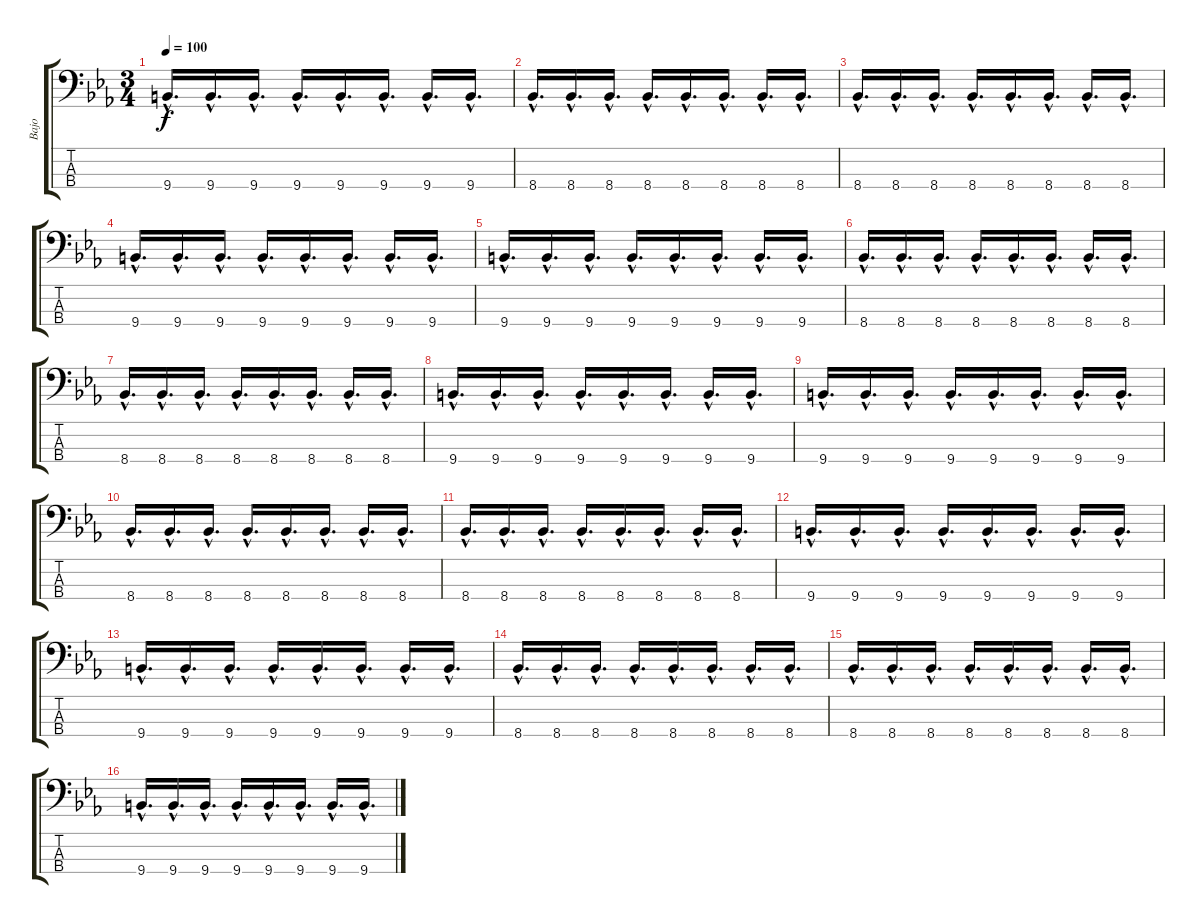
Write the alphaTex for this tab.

\track ("Bajo" "Bajo") {instrument electricbasspick}
\staff {score tabs}
\tuning (G2 D2 A1 D1) {hide}
\ts (3 4)
\tempo 100
\clef f4
\ks eb
9.4{hac}.16{d dy f} 9.4{hac}.16{d} 9.4{hac}.16{d} 9.4{hac}.16{d} 9.4{hac}.16{d} 9.4{hac}.16{d} 9.4{hac}.16{d} 9.4{hac}.16{d} |
8.4{hac}.16{d} 8.4{hac}.16{d} 8.4{hac}.16{d} 8.4{hac}.16{d} 8.4{hac}.16{d} 8.4{hac}.16{d} 8.4{hac}.16{d} 8.4{hac}.16{d} |
8.4{hac}.16{d} 8.4{hac}.16{d} 8.4{hac}.16{d} 8.4{hac}.16{d} 8.4{hac}.16{d} 8.4{hac}.16{d} 8.4{hac}.16{d} 8.4{hac}.16{d} |
9.4{hac}.16{d} 9.4{hac}.16{d} 9.4{hac}.16{d} 9.4{hac}.16{d} 9.4{hac}.16{d} 9.4{hac}.16{d} 9.4{hac}.16{d} 9.4{hac}.16{d} |
9.4{hac}.16{d} 9.4{hac}.16{d} 9.4{hac}.16{d} 9.4{hac}.16{d} 9.4{hac}.16{d} 9.4{hac}.16{d} 9.4{hac}.16{d} 9.4{hac}.16{d} |
8.4{hac}.16{d} 8.4{hac}.16{d} 8.4{hac}.16{d} 8.4{hac}.16{d} 8.4{hac}.16{d} 8.4{hac}.16{d} 8.4{hac}.16{d} 8.4{hac}.16{d} |
8.4{hac}.16{d} 8.4{hac}.16{d} 8.4{hac}.16{d} 8.4{hac}.16{d} 8.4{hac}.16{d} 8.4{hac}.16{d} 8.4{hac}.16{d} 8.4{hac}.16{d} |
9.4{hac}.16{d} 9.4{hac}.16{d} 9.4{hac}.16{d} 9.4{hac}.16{d} 9.4{hac}.16{d} 9.4{hac}.16{d} 9.4{hac}.16{d} 9.4{hac}.16{d} |
9.4{hac}.16{d} 9.4{hac}.16{d} 9.4{hac}.16{d} 9.4{hac}.16{d} 9.4{hac}.16{d} 9.4{hac}.16{d} 9.4{hac}.16{d} 9.4{hac}.16{d} |
8.4{hac}.16{d} 8.4{hac}.16{d} 8.4{hac}.16{d} 8.4{hac}.16{d} 8.4{hac}.16{d} 8.4{hac}.16{d} 8.4{hac}.16{d} 8.4{hac}.16{d} |
8.4{hac}.16{d} 8.4{hac}.16{d} 8.4{hac}.16{d} 8.4{hac}.16{d} 8.4{hac}.16{d} 8.4{hac}.16{d} 8.4{hac}.16{d} 8.4{hac}.16{d} |
9.4{hac}.16{d} 9.4{hac}.16{d} 9.4{hac}.16{d} 9.4{hac}.16{d} 9.4{hac}.16{d} 9.4{hac}.16{d} 9.4{hac}.16{d} 9.4{hac}.16{d} |
9.4{hac}.16{d} 9.4{hac}.16{d} 9.4{hac}.16{d} 9.4{hac}.16{d} 9.4{hac}.16{d} 9.4{hac}.16{d} 9.4{hac}.16{d} 9.4{hac}.16{d} |
8.4{hac}.16{d} 8.4{hac}.16{d} 8.4{hac}.16{d} 8.4{hac}.16{d} 8.4{hac}.16{d} 8.4{hac}.16{d} 8.4{hac}.16{d} 8.4{hac}.16{d} |
8.4{hac}.16{d} 8.4{hac}.16{d} 8.4{hac}.16{d} 8.4{hac}.16{d} 8.4{hac}.16{d} 8.4{hac}.16{d} 8.4{hac}.16{d} 8.4{hac}.16{d} |
9.4{hac}.16{d} 9.4{hac}.16{d} 9.4{hac}.16{d} 9.4{hac}.16{d} 9.4{hac}.16{d} 9.4{hac}.16{d} 9.4{hac}.16{d} 9.4{hac}.16{d}
